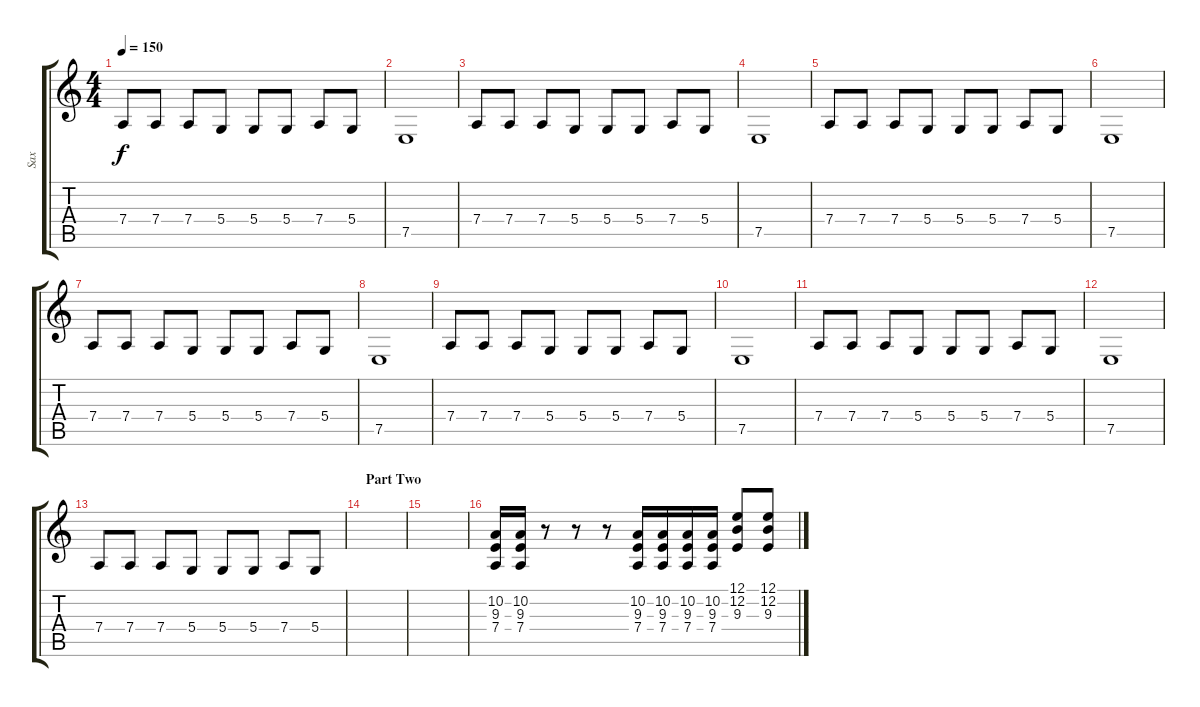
\track ("Sax" "Sax") {instrument altosax}
\staff {score tabs}
\tuning (E4 B3 G3 D3 A2 E2) {hide}
\ts (4 4)
\tempo 150
\clef g2
\ks c
7.4.8{dy f} 7.4.8 7.4.8 5.4.8 5.4.8 5.4.8 7.4.8 5.4.8 |
7.5.1 |
7.4.8 7.4.8 7.4.8 5.4.8 5.4.8 5.4.8 7.4.8 5.4.8 |
7.5.1 |
7.4.8 7.4.8 7.4.8 5.4.8 5.4.8 5.4.8 7.4.8 5.4.8 |
7.5.1 |
7.4.8 7.4.8 7.4.8 5.4.8 5.4.8 5.4.8 7.4.8 5.4.8 |
7.5.1 |
7.4.8 7.4.8 7.4.8 5.4.8 5.4.8 5.4.8 7.4.8 5.4.8 |
7.5.1 |
7.4.8 7.4.8 7.4.8 5.4.8 5.4.8 5.4.8 7.4.8 5.4.8 |
7.5.1 |
7.4.8 7.4.8 7.4.8 5.4.8 5.4.8 5.4.8 7.4.8 5.4.8 |
\section ("" "Part Two")
|
|
(10.2 9.3 7.4).16 (10.2 9.3 7.4).16 r.8 r.8 r.8 (10.2 9.3 7.4).16 (10.2 9.3 7.4).16 (10.2 9.3 7.4).16 (10.2 9.3 7.4).16 (12.1 12.2 9.3).8 (12.1 12.2 9.3).8
